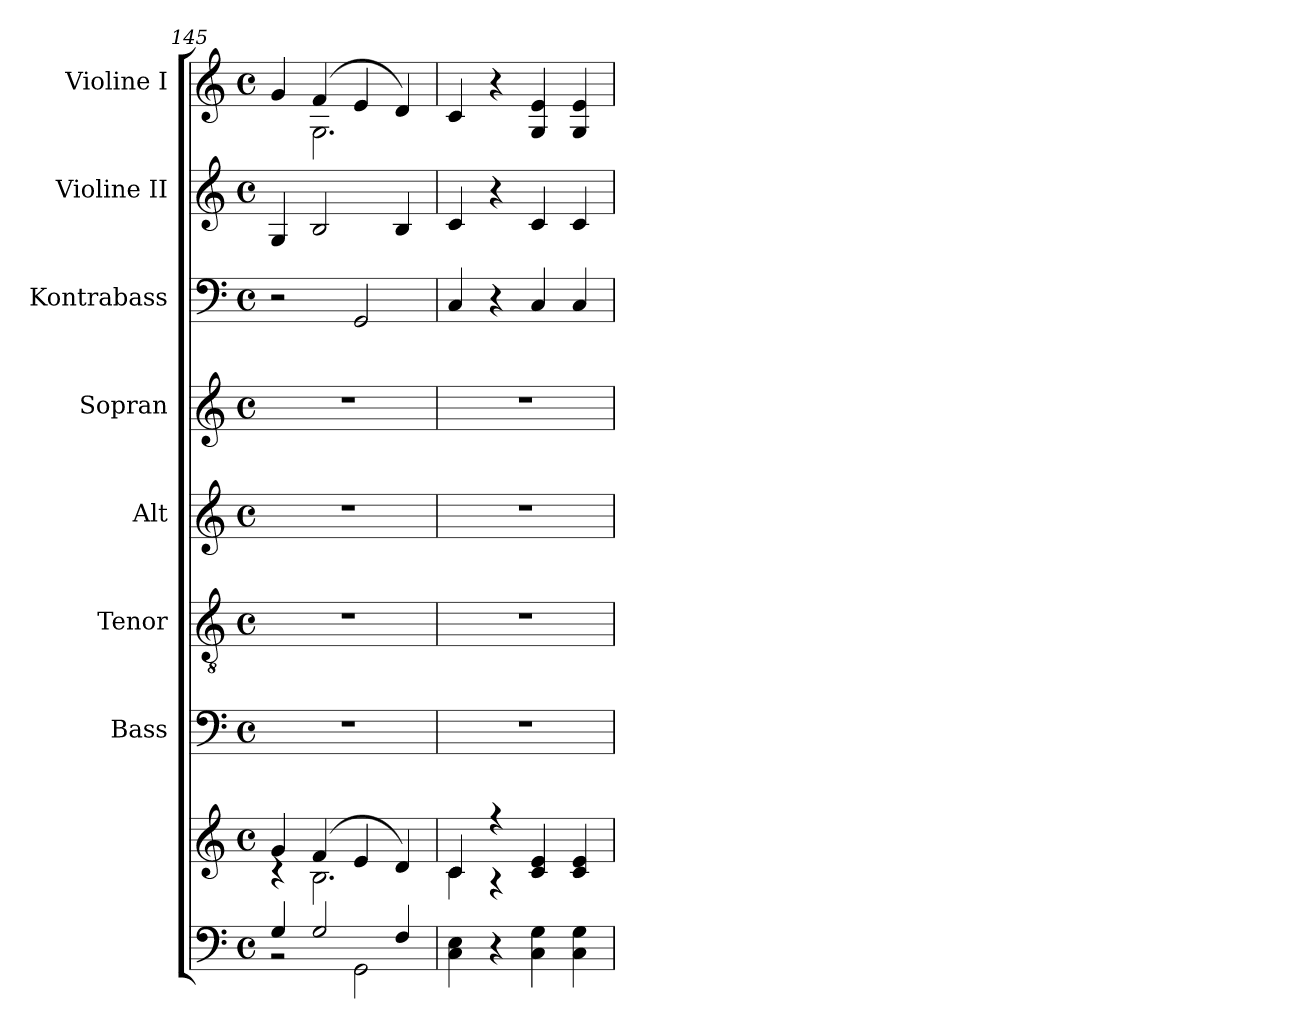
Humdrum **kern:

**kern	**kern	**kern	**kern	**kern	**kern	**kern	**kern	**kern
*part8	*part8	*part7	*part6	*part5	*part4	*part3	*part2	*part1
*staff9	*staff8	*staff7	*staff6	*staff5	*staff4	*staff3	*staff2	*staff1
*	*	*I"Bass	*I"Tenor	*I"Alt	*I"Sopran	*I"Kontrabass	*I"Violine II	*I"Violine I
*	*	*I'B.	*I'T.	*I'A.	*I'S.	*I'Kb.	*I'Vl. II	*I'Vl. I
*clefF4	*clefG2	*clefF4	*clefGv2	*clefG2	*clefG2	*clefF4	*clefG2	*clefG2
*	*	*	*	*	*	*ITrd7c12	*	*
*k[]	*k[]	*k[]	*k[]	*k[]	*k[]	*k[]	*k[]	*k[]
*C:	*C:	*C:	*C:	*C:	*C:	*C:	*C:	*C:
*M4/4	*M4/4	*M4/4	*M4/4	*M4/4	*M4/4	*M4/4	*M4/4	*M4/4
*met(c)	*met(c)	*met(c)	*met(c)	*met(c)	*met(c)	*met(c)	*met(c)	*met(c)
=145	=145	=145	=145	=145	=145	=145	=145	=145
*^	*^	*	*	*	*	*	*	*^
4G/	2rBB	4g/	4rB	1r	1r	1r	1r	2r	4G/	4g/	4ryy
2G/	.	(4f/	2.B\	.	.	.	.	.	2B/	(4f/	2.G\
.	2GG\	4e/	.	.	.	.	.	2GGG/	.	4e/	.
4F/	.	4d/)	.	.	.	.	.	.	4B/	4d/)	.
*v	*v	*	*	*	*	*	*	*	*	*v	*v
=146	=146	=146	=146	=146	=146	=146	=146	=146	=146
4C\ 4E\	4c/	4c\	1r	1r	1r	1r	4CC/	4c/	4c/
4r	4r	4r	.	.	.	.	4r	4r	4r
4C\ 4G\	4c/ 4e/	2ryy	.	.	.	.	4CC/	4c/	4G/ 4e/
4C\ 4G\	4c/ 4e/	.	.	.	.	.	4CC/	4c/	4G/ 4e/
*	*v	*v	*	*	*	*	*	*	*
=	=	=	=	=	=	=	=	=
*-	*-	*-	*-	*-	*-	*-	*-	*-
